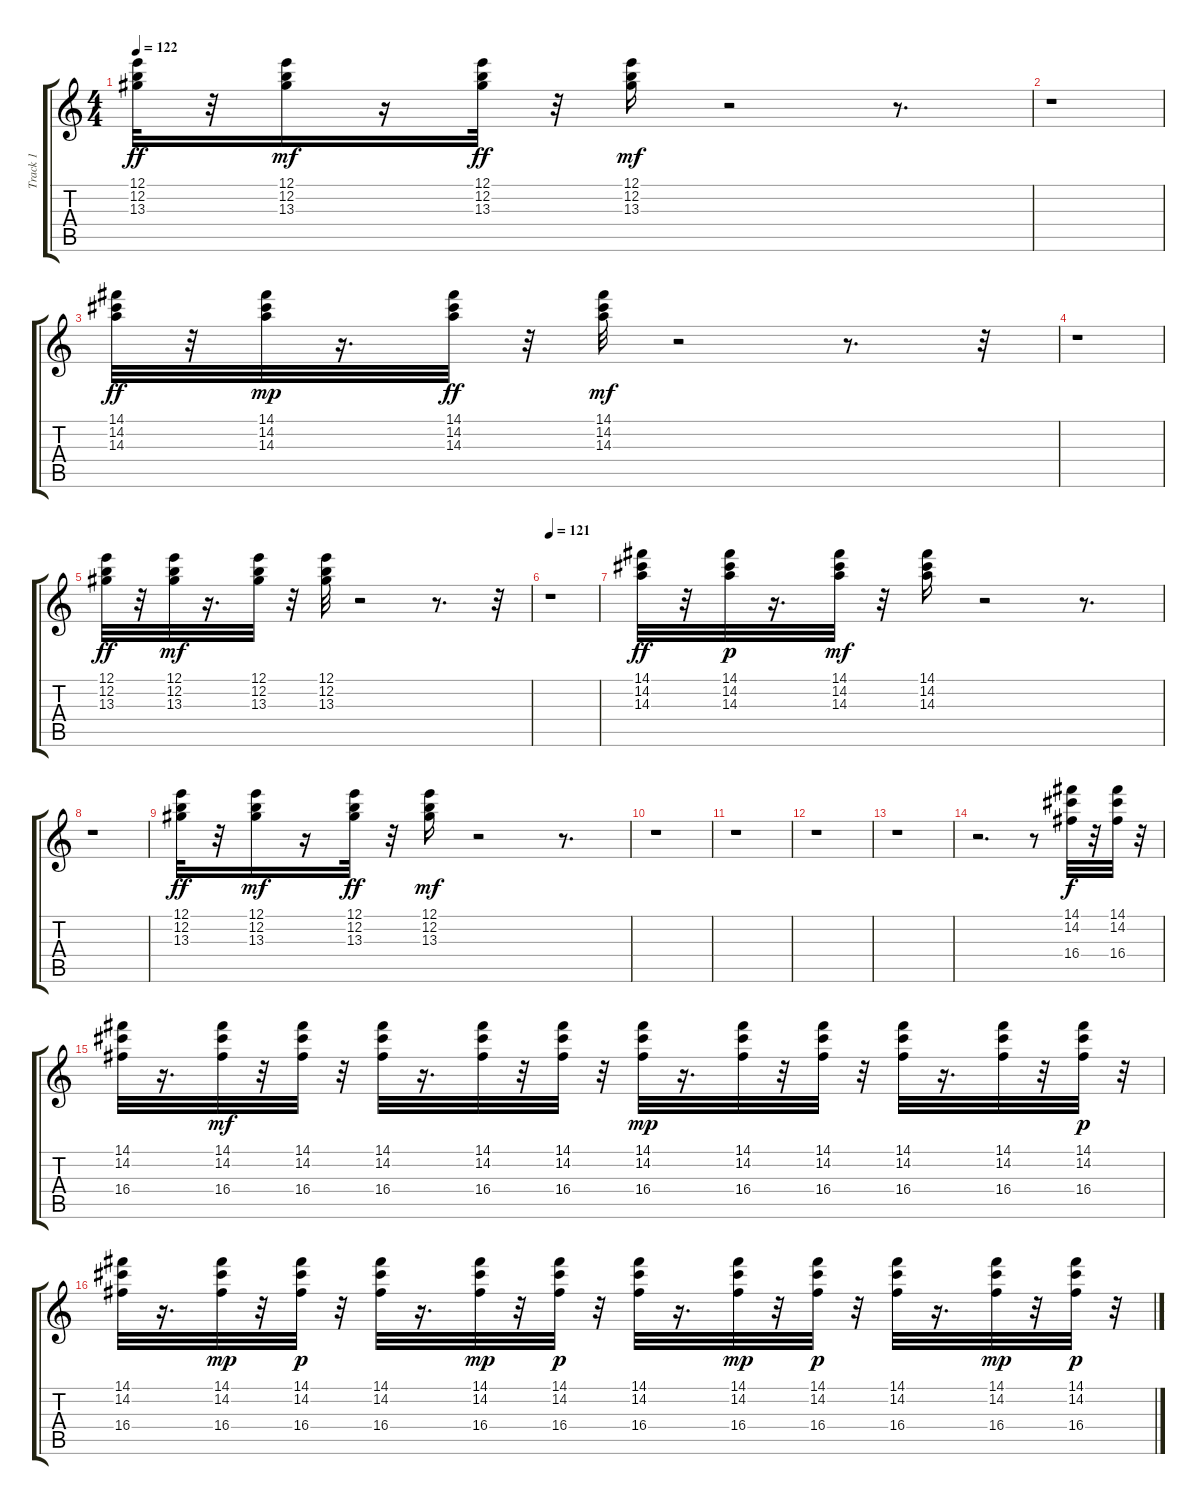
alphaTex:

\track ("Track 1" "Track 1") {instrument electricguitarclean}
\staff {score tabs}
\tuning (E4 B3 G3 D3 A2 E2) {hide}
\ts (4 4)
\tempo 122
\clef g2
\ks c
(12.1 12.2 13.3).32{dy ff} r.32 (12.1 12.2 13.3).16{dy mf} r.16 (12.1 12.2 13.3).32{dy ff} r.32 (12.1 12.2 13.3).16{dy mf} r.2 r.8{d} |
r.1 |
(14.1 14.2 14.3).32{dy ff} r.32 (14.1 14.2 14.3).32{dy mp} r.16{d} (14.1 14.2 14.3).32{dy ff} r.32 (14.1 14.2 14.3).32{dy mf} r.2 r.8{d} r.32 |
r.1 |
(12.1 12.2 13.3).32{dy ff} r.32 (12.1 12.2 13.3).32{dy mf} r.16{d} (12.1 12.2 13.3).32 r.32 (12.1 12.2 13.3).32 r.2 r.8{d} r.32 |
\tempo 121
r.1 |
(14.1 14.2 14.3).32{dy ff} r.32 (14.1 14.2 14.3).32{dy p} r.16{d} (14.1 14.2 14.3).32{dy mf} r.32 (14.1 14.2 14.3).16 r.2 r.8{d} |
r.1 |
(12.1 12.2 13.3).32{dy ff} r.32 (12.1 12.2 13.3).16{dy mf} r.16 (12.1 12.2 13.3).32{dy ff} r.32 (12.1 12.2 13.3).16{dy mf} r.2 r.8{d} |
r.1 |
r.1 |
r.1 |
r.1 |
r.2{d} r.8 (14.1 14.2 16.4).32{dy f} r.32 (14.1 14.2 16.4).32 r.32 |
(14.1 14.2 16.4).32 r.16{d} (14.1 14.2 16.4).32{dy mf} r.32 (14.1 14.2 16.4).32 r.32 (14.1 14.2 16.4).32 r.16{d} (14.1 14.2 16.4).32 r.32 (14.1 14.2 16.4).32 r.32 (14.1 14.2 16.4).32{dy mp} r.16{d} (14.1 14.2 16.4).32 r.32 (14.1 14.2 16.4).32 r.32 (14.1 14.2 16.4).32 r.16{d} (14.1 14.2 16.4).32 r.32 (14.1 14.2 16.4).32{dy p} r.32 |
(14.1 14.2 16.4).32 r.16{d} (14.1 14.2 16.4).32{dy mp} r.32 (14.1 14.2 16.4).32{dy p} r.32 (14.1 14.2 16.4).32 r.16{d} (14.1 14.2 16.4).32{dy mp} r.32 (14.1 14.2 16.4).32{dy p} r.32 (14.1 14.2 16.4).32 r.16{d} (14.1 14.2 16.4).32{dy mp} r.32 (14.1 14.2 16.4).32{dy p} r.32 (14.1 14.2 16.4).32 r.16{d} (14.1 14.2 16.4).32{dy mp} r.32 (14.1 14.2 16.4).32{dy p} r.32
